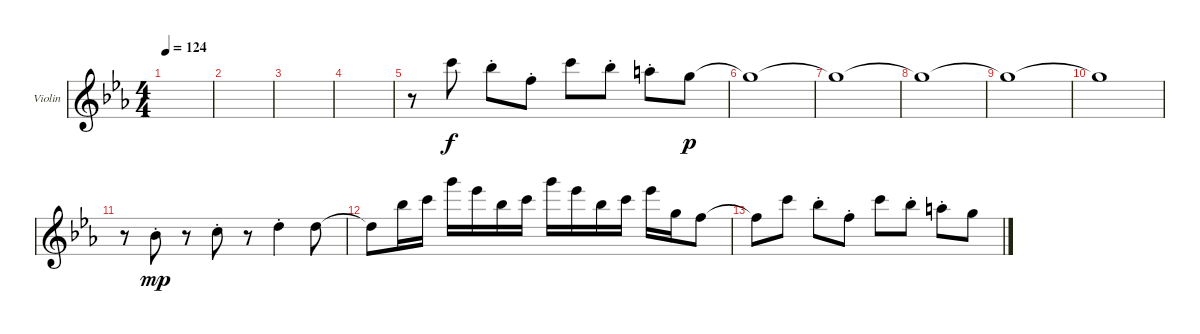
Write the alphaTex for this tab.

\bracketExtendMode groupsimilarinstruments
\firstSystemTrackNameOrientation horizontal
\otherSystemsTrackNameOrientation horizontal
\track ("Violinensemble" "Violin") {instrument violin}
\staff {score}
\tuning (E5 A4 D4 G3)
\ts (4 4)
\tempo 124
\clef g2
\ks cminor
|
|
|
|
r.8 8.1.8 6.1{st}.8 15.3{st}.8 8.1.8 6.1{st}.8 5.1{st}.8 3.1.8{dy p} |
3.1{t}.1 |
3.1{t}.1 |
3.1{t}.1 |
3.1{t}.1 |
3.1{t}.1 |
r.8 1.2{st}.8{dy mp} r.8 3.2{st}.8 r.8 5.2{st}.4 5.2.8 |
5.2{t}.8 6.1.16 8.1.16 15.1.16 11.1.16 6.1.16 8.1.16 15.1.16 11.1.16 6.1.16 8.1.16 11.1.16 3.1.16 1.1.8 |
1.1{t}.8 8.1.8 6.1{st}.8 15.3{st}.8 8.1.8 6.1{st}.8 5.1{st}.8 3.1.8
